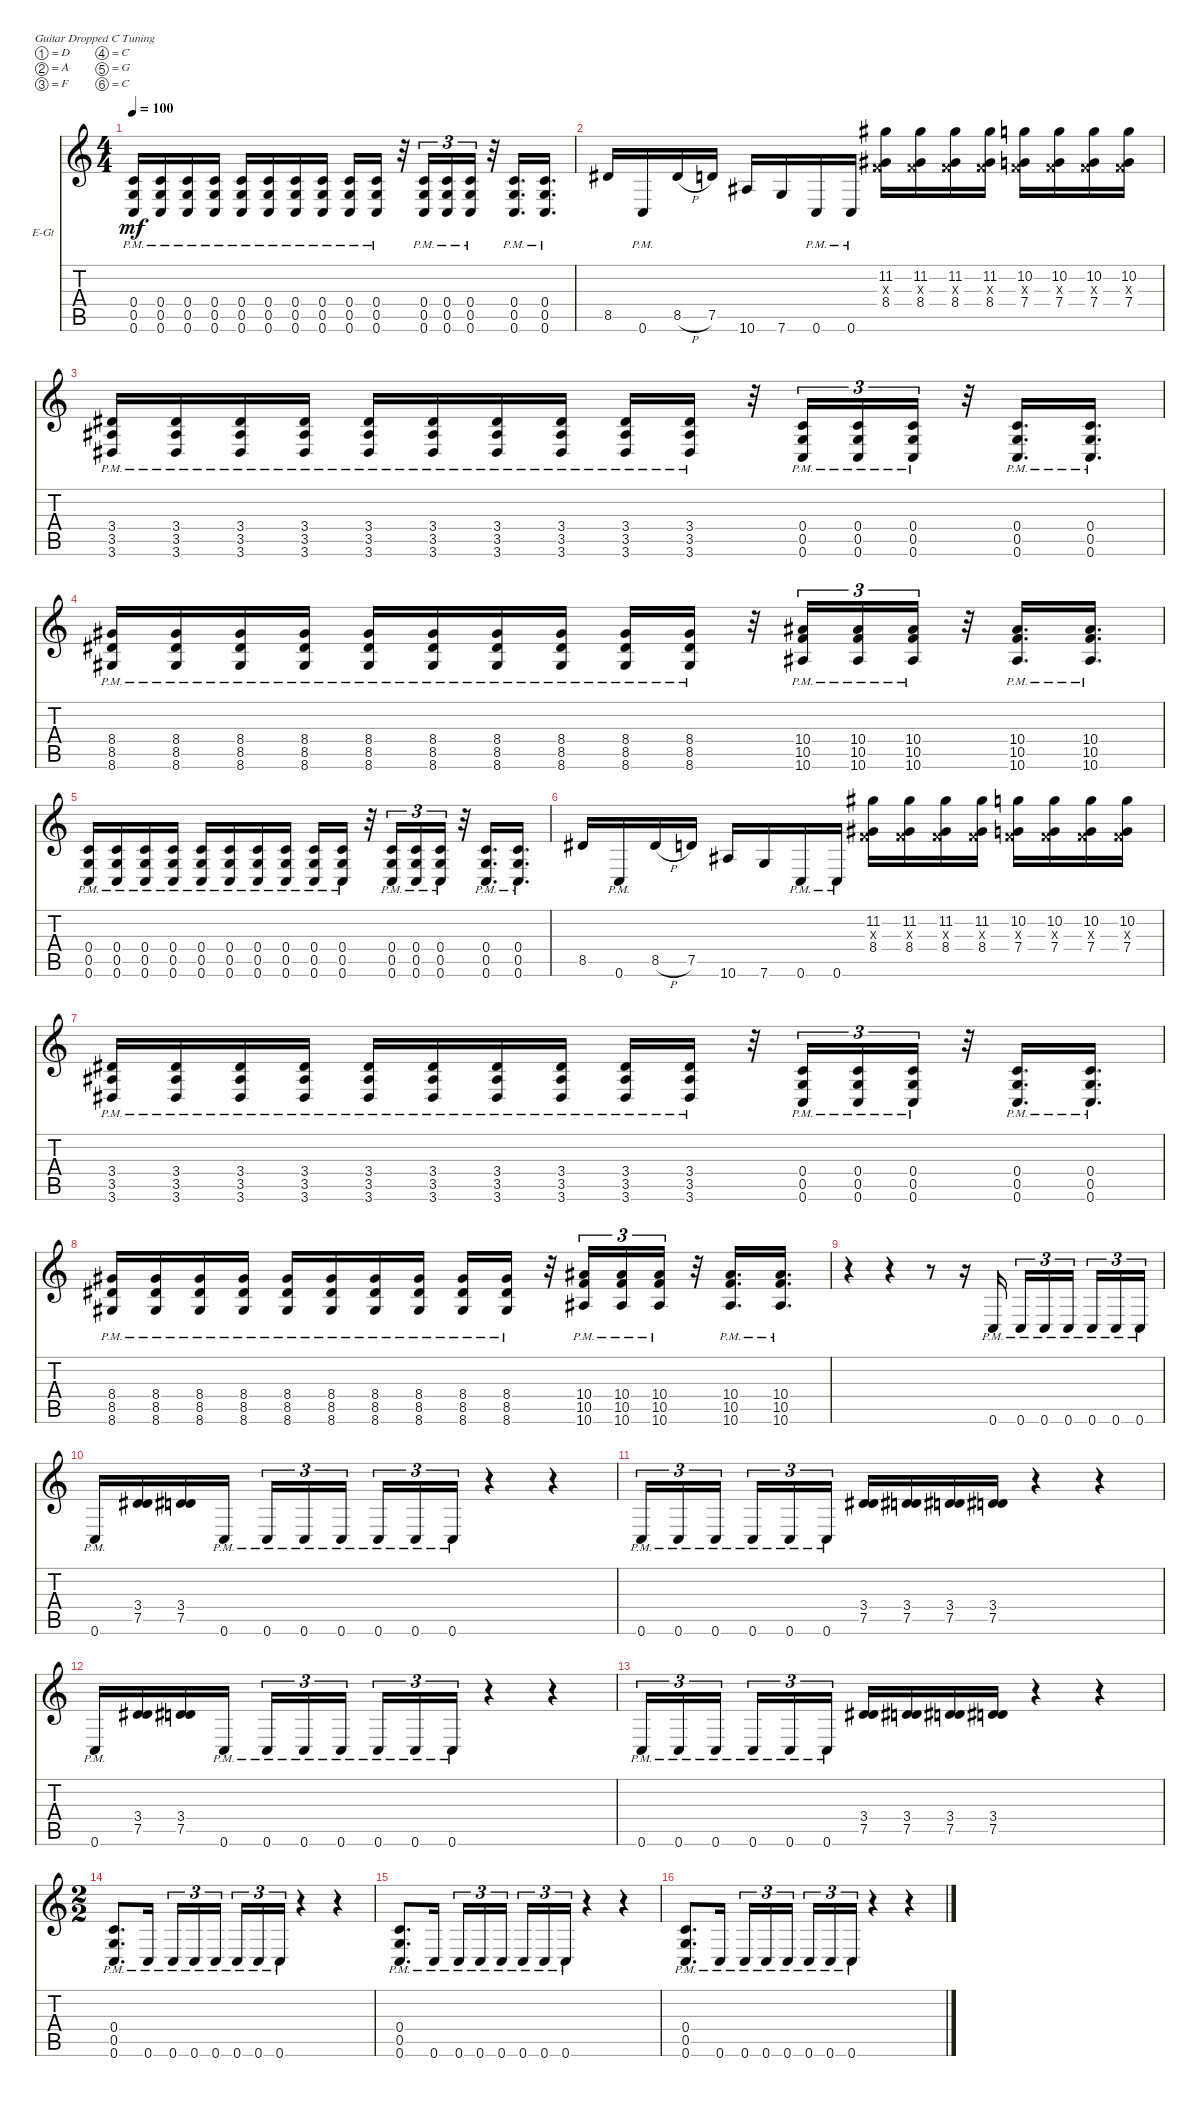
\defaultSystemsLayout 4
\bracketExtendMode nobrackets
\firstSystemTrackNameOrientation horizontal
\otherSystemsTrackNameOrientation horizontal
\track ("Rhythm Guitar" "E-Gt") {instrument distortionguitar}
\staff {score tabs}
\tuning (D4 A3 F3 C3 G2 C2)
\ts (4 4)
\tempo 100
\clef g2
\ks c
(0.6{pm} 0.5{pm} 0.4{pm}).16{dy mf instrument distortionguitar} (0.6{pm} 0.5{pm} 0.4{pm}).16 (0.6{pm} 0.5{pm} 0.4{pm}).16 (0.6{pm} 0.5{pm} 0.4{pm}).16 (0.6{pm} 0.5{pm} 0.4{pm}).16 (0.6{pm} 0.5{pm} 0.4{pm}).16 (0.6{pm} 0.5{pm} 0.4{pm}).16 (0.6{pm} 0.5{pm} 0.4{pm}).16 (0.6{pm} 0.5{pm} 0.4{pm}).16 (0.4{pm} 0.5{pm} 0.6{pm}).16 r.32 (0.6{pm} 0.5{pm} 0.4{pm}).16{tu (3 2)} (0.6{pm} 0.5{pm} 0.4{pm}).16{tu (3 2)} (0.6{pm} 0.5{pm} 0.4{pm}).16{tu (3 2)} r.32 (0.4{pm} 0.5{pm} 0.6{pm}).16{d} (0.4{pm} 0.5{pm} 0.6{pm}).16{d} |
8.5.16 0.6{pm}.16 8.5{h}.16 7.5.16 10.6.16 7.6.16 0.6{pm}.16 0.6{pm}.16 (8.4 11.2 0.3{x}).16 (8.4 11.2 0.3{x}).16 (8.4 11.2 0.3{x}).16 (8.4 11.2 0.3{x}).16 (7.4 10.2 0.3{x}).16 (7.4 10.2 0.3{x}).16 (7.4 10.2 0.3{x}).16 (7.4 10.2 0.3{x}).16 |
(3.6{pm} 3.5{pm} 3.4{pm}).16 (3.6{pm} 3.5{pm} 3.4{pm}).16 (3.6{pm} 3.5{pm} 3.4{pm}).16 (3.6{pm} 3.5{pm} 3.4{pm}).16 (3.6{pm} 3.5{pm} 3.4{pm}).16 (3.6{pm} 3.5{pm} 3.4{pm}).16 (3.6{pm} 3.5{pm} 3.4{pm}).16 (3.6{pm} 3.5{pm} 3.4{pm}).16 (3.6{pm} 3.5{pm} 3.4{pm}).16 (3.6{pm} 3.5{pm} 3.4{pm}).16 r.32 (0.6{pm} 0.5{pm} 0.4{pm}).16{tu (3 2)} (0.6{pm} 0.5{pm} 0.4{pm}).16{tu (3 2)} (0.6{pm} 0.5{pm} 0.4{pm}).16{tu (3 2)} r.32 (0.4{pm} 0.5{pm} 0.6{pm}).16{d} (0.4{pm} 0.5{pm} 0.6{pm}).16{d} |
(8.6{pm} 8.5{pm} 8.4{pm}).16 (8.6{pm} 8.5{pm} 8.4{pm}).16 (8.6{pm} 8.5{pm} 8.4{pm}).16 (8.6{pm} 8.5{pm} 8.4{pm}).16 (8.6{pm} 8.5{pm} 8.4{pm}).16 (8.6{pm} 8.5{pm} 8.4{pm}).16 (8.6{pm} 8.5{pm} 8.4{pm}).16 (8.6{pm} 8.5{pm} 8.4{pm}).16 (8.6{pm} 8.5{pm} 8.4{pm}).16 (8.6{pm} 8.5{pm} 8.4{pm}).16 r.32 (10.6{pm} 10.4{pm} 10.5{pm}).16{tu (3 2)} (10.6{pm} 10.4{pm} 10.5{pm}).16{tu (3 2)} (10.6{pm} 10.5{pm} 10.4{pm}).16{tu (3 2)} r.32 (10.6{pm} 10.4{pm} 10.5{pm}).16{d} (10.6{pm} 10.5{pm} 10.4{pm}).16{d} |
(0.6{pm} 0.5{pm} 0.4{pm}).16 (0.6{pm} 0.5{pm} 0.4{pm}).16 (0.6{pm} 0.5{pm} 0.4{pm}).16 (0.6{pm} 0.5{pm} 0.4{pm}).16 (0.6{pm} 0.5{pm} 0.4{pm}).16 (0.6{pm} 0.5{pm} 0.4{pm}).16 (0.6{pm} 0.5{pm} 0.4{pm}).16 (0.6{pm} 0.5{pm} 0.4{pm}).16 (0.6{pm} 0.5{pm} 0.4{pm}).16 (0.4{pm} 0.5{pm} 0.6{pm}).16 r.32 (0.6{pm} 0.5{pm} 0.4{pm}).16{tu (3 2)} (0.6{pm} 0.5{pm} 0.4{pm}).16{tu (3 2)} (0.6{pm} 0.5{pm} 0.4{pm}).16{tu (3 2)} r.32 (0.4{pm} 0.5{pm} 0.6{pm}).16{d} (0.4{pm} 0.5{pm} 0.6{pm}).16{d} |
8.5.16 0.6{pm}.16 8.5{h}.16 7.5.16 10.6.16 7.6.16 0.6{pm}.16 0.6{pm}.16 (8.4 11.2 0.3{x}).16 (8.4 11.2 0.3{x}).16 (8.4 11.2 0.3{x}).16 (8.4 11.2 0.3{x}).16 (7.4 10.2 0.3{x}).16 (7.4 10.2 0.3{x}).16 (7.4 10.2 0.3{x}).16 (7.4 10.2 0.3{x}).16 |
(3.6{pm} 3.5{pm} 3.4{pm}).16 (3.6{pm} 3.5{pm} 3.4{pm}).16 (3.6{pm} 3.5{pm} 3.4{pm}).16 (3.6{pm} 3.5{pm} 3.4{pm}).16 (3.6{pm} 3.5{pm} 3.4{pm}).16 (3.6{pm} 3.5{pm} 3.4{pm}).16 (3.6{pm} 3.5{pm} 3.4{pm}).16 (3.6{pm} 3.5{pm} 3.4{pm}).16 (3.6{pm} 3.5{pm} 3.4{pm}).16 (3.6{pm} 3.5{pm} 3.4{pm}).16 r.32 (0.6{pm} 0.5{pm} 0.4{pm}).16{tu (3 2)} (0.6{pm} 0.5{pm} 0.4{pm}).16{tu (3 2)} (0.6{pm} 0.5{pm} 0.4{pm}).16{tu (3 2)} r.32 (0.4{pm} 0.5{pm} 0.6{pm}).16{d} (0.4{pm} 0.5{pm} 0.6{pm}).16{d} |
(8.6{pm} 8.5{pm} 8.4{pm}).16 (8.6{pm} 8.5{pm} 8.4{pm}).16 (8.6{pm} 8.5{pm} 8.4{pm}).16 (8.6{pm} 8.5{pm} 8.4{pm}).16 (8.6{pm} 8.5{pm} 8.4{pm}).16 (8.6{pm} 8.5{pm} 8.4{pm}).16 (8.6{pm} 8.5{pm} 8.4{pm}).16 (8.6{pm} 8.5{pm} 8.4{pm}).16 (8.6{pm} 8.5{pm} 8.4{pm}).16 (8.6{pm} 8.5{pm} 8.4{pm}).16 r.32 (10.6{pm} 10.4{pm} 10.5{pm}).16{tu (3 2)} (10.6{pm} 10.4{pm} 10.5{pm}).16{tu (3 2)} (10.6{pm} 10.5{pm} 10.4{pm}).16{tu (3 2)} r.32 (10.6{pm} 10.4{pm} 10.5{pm}).16{d} (10.6{pm} 10.5{pm} 10.4{pm}).16{d} |
r.4 r.4 r.8 r.16 0.6{pm}.16 0.6{pm}.16{tu (3 2)} 0.6{pm}.16{tu (3 2)} 0.6{pm}.16{tu (3 2)} 0.6{pm}.16{tu (3 2)} 0.6{pm}.16{tu (3 2)} 0.6{pm}.16{tu (3 2)} |
0.6{pm}.16 (7.5 3.4).16 (7.5 3.4).16 0.6{pm}.16 0.6{pm}.16{tu (3 2)} 0.6{pm}.16{tu (3 2)} 0.6{pm}.16{tu (3 2)} 0.6{pm}.16{tu (3 2)} 0.6{pm}.16{tu (3 2)} 0.6{pm}.16{tu (3 2)} r.4 r.4 |
0.6{pm}.16{tu (3 2)} 0.6{pm}.16{tu (3 2)} 0.6{pm}.16{tu (3 2)} 0.6{pm}.16{tu (3 2)} 0.6{pm}.16{tu (3 2)} 0.6{pm}.16{tu (3 2)} (7.5 3.4).16 (7.5 3.4).16 (7.5 3.4).16 (7.5 3.4).16 r.4 r.4 |
0.6{pm}.16 (7.5 3.4).16 (7.5 3.4).16 0.6{pm}.16 0.6{pm}.16{tu (3 2)} 0.6{pm}.16{tu (3 2)} 0.6{pm}.16{tu (3 2)} 0.6{pm}.16{tu (3 2)} 0.6{pm}.16{tu (3 2)} 0.6{pm}.16{tu (3 2)} r.4 r.4 |
0.6{pm}.16{tu (3 2)} 0.6{pm}.16{tu (3 2)} 0.6{pm}.16{tu (3 2)} 0.6{pm}.16{tu (3 2)} 0.6{pm}.16{tu (3 2)} 0.6{pm}.16{tu (3 2)} (7.5 3.4).16 (7.5 3.4).16 (7.5 3.4).16 (7.5 3.4).16 r.4 r.4 |
\ts (2 2)
(0.6{pm} 0.5{pm} 0.4{pm}).8{d} 0.6{pm}.16 0.6{pm}.16{tu (3 2)} 0.6{pm}.16{tu (3 2)} 0.6{pm}.16{tu (3 2)} 0.6{pm}.16{tu (3 2)} 0.6{pm}.16{tu (3 2)} 0.6{pm}.16{tu (3 2)} r.4 r.4 |
(0.6{pm} 0.5{pm} 0.4{pm}).8{d} 0.6{pm}.16 0.6{pm}.16{tu (3 2)} 0.6{pm}.16{tu (3 2)} 0.6{pm}.16{tu (3 2)} 0.6{pm}.16{tu (3 2)} 0.6{pm}.16{tu (3 2)} 0.6{pm}.16{tu (3 2)} r.4 r.4 |
(0.6{pm} 0.5{pm} 0.4{pm}).8{d} 0.6{pm}.16 0.6{pm}.16{tu (3 2)} 0.6{pm}.16{tu (3 2)} 0.6{pm}.16{tu (3 2)} 0.6{pm}.16{tu (3 2)} 0.6{pm}.16{tu (3 2)} 0.6{pm}.16{tu (3 2)} r.4 r.4
